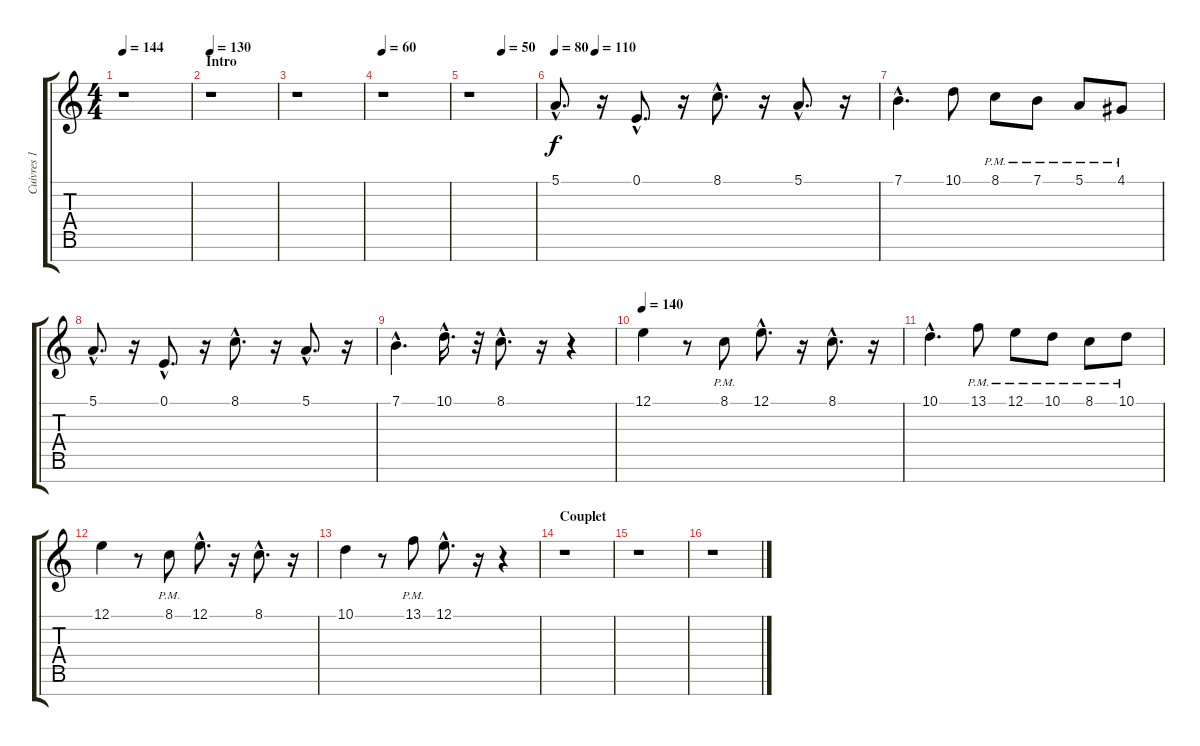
\track ("Cuivres 1" "Cuivres 1") {instrument trumpet}
\staff {score tabs}
\tuning (E4 B3 G3 D3 A2 E2 B1) {hide}
\ts (4 4)
\tempo 144
\tempo 100
\tempo 144
\clef g2
\ks c
r.1{dy f instrument trumpet} |
\section ("" "Intro")
\tempo 130
r.1 |
r.1 |
\tempo 60
r.1 |
\tempo (50 0.5)
r.1 |
\tempo 80
\tempo (110 0.125)
5.1{hac}.8{d} r.16 0.1{hac}.8{d} r.16 8.1{hac}.8{d} r.16 5.1{hac}.8{d} r.16 |
7.1{hac}.4{d} 10.1.8 8.1{pm}.8 7.1{pm}.8 5.1{pm}.8 4.1{pm}.8 |
5.1{hac}.8{d} r.16 0.1{hac}.8{d} r.16 8.1{hac}.8{d} r.16 5.1{hac}.8{d} r.16 |
7.1{hac}.4{d} 10.1{hac}.16{d} r.32 8.1{hac}.8{d} r.16 r.4 |
\tempo 140
12.1.4 r.8 8.1{pm}.8 12.1{hac}.8{d} r.16 8.1{hac}.8{d} r.16 |
10.1{hac}.4{d} 13.1{pm}.8 12.1{pm}.8 10.1{pm}.8 8.1{pm}.8 10.1{pm}.8 |
12.1.4 r.8 8.1{pm}.8 12.1{hac}.8{d} r.16 8.1{hac}.8{d} r.16 |
10.1.4 r.8 13.1{pm}.8 12.1{hac}.8{d} r.16 r.4 |
\section ("" "Couplet")
r.1 |
r.1 |
r.1
